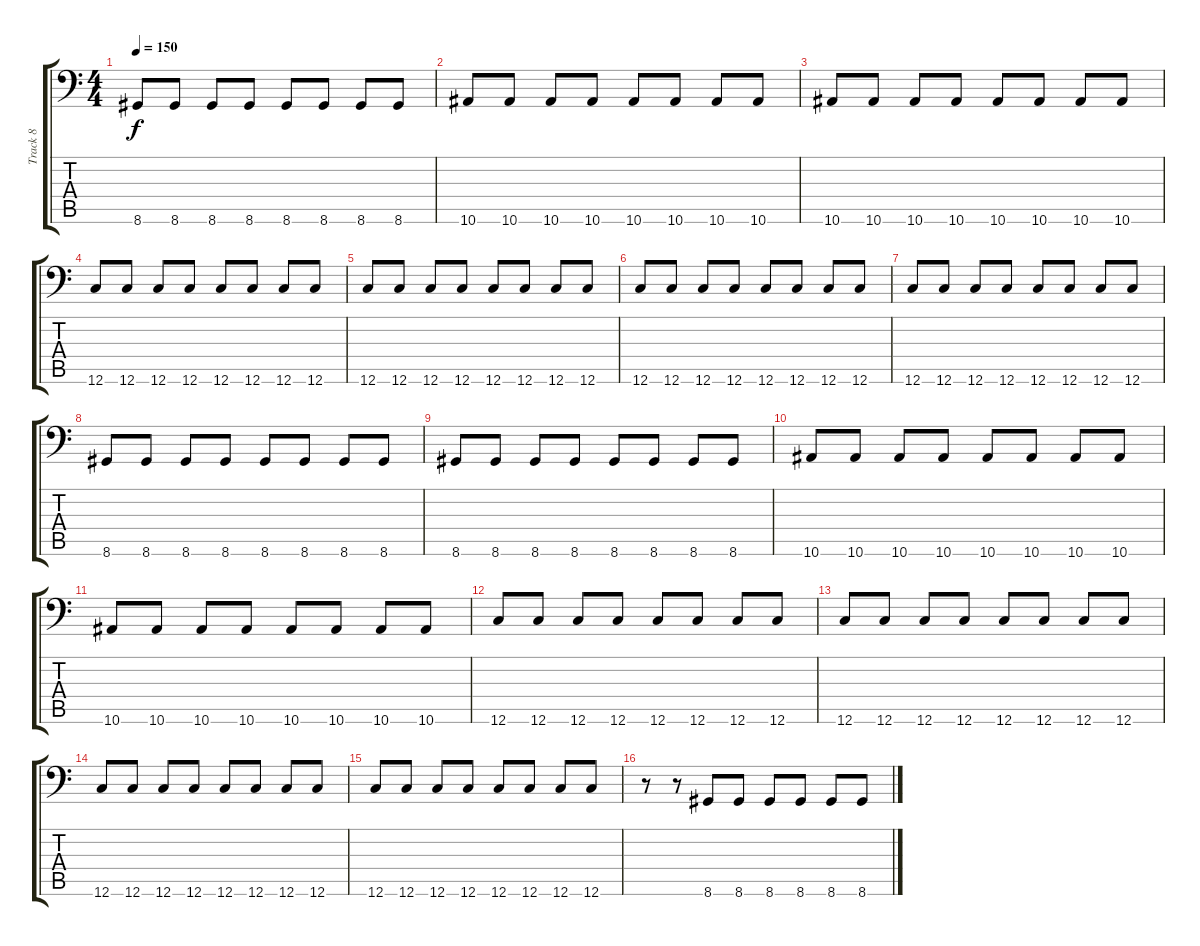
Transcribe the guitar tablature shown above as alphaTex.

\track ("Track 8" "Track 8") {instrument electricbasspick}
\staff {score tabs}
\tuning (D3 A2 F2 C2 G1 C1) {hide}
\ts (4 4)
\tempo 150
\clef f4
\ks c
8.6.8{dy f} 8.6.8 8.6.8 8.6.8 8.6.8 8.6.8 8.6.8 8.6.8 |
10.6.8 10.6.8 10.6.8 10.6.8 10.6.8 10.6.8 10.6.8 10.6.8 |
10.6.8 10.6.8 10.6.8 10.6.8 10.6.8 10.6.8 10.6.8 10.6.8 |
12.6.8 12.6.8 12.6.8 12.6.8 12.6.8 12.6.8 12.6.8 12.6.8 |
12.6.8 12.6.8 12.6.8 12.6.8 12.6.8 12.6.8 12.6.8 12.6.8 |
12.6.8 12.6.8 12.6.8 12.6.8 12.6.8 12.6.8 12.6.8 12.6.8 |
12.6.8 12.6.8 12.6.8 12.6.8 12.6.8 12.6.8 12.6.8 12.6.8 |
8.6.8 8.6.8 8.6.8 8.6.8 8.6.8 8.6.8 8.6.8 8.6.8 |
8.6.8 8.6.8 8.6.8 8.6.8 8.6.8 8.6.8 8.6.8 8.6.8 |
10.6.8 10.6.8 10.6.8 10.6.8 10.6.8 10.6.8 10.6.8 10.6.8 |
10.6.8 10.6.8 10.6.8 10.6.8 10.6.8 10.6.8 10.6.8 10.6.8 |
12.6.8 12.6.8 12.6.8 12.6.8 12.6.8 12.6.8 12.6.8 12.6.8 |
12.6.8 12.6.8 12.6.8 12.6.8 12.6.8 12.6.8 12.6.8 12.6.8 |
12.6.8 12.6.8 12.6.8 12.6.8 12.6.8 12.6.8 12.6.8 12.6.8 |
12.6.8 12.6.8 12.6.8 12.6.8 12.6.8 12.6.8 12.6.8 12.6.8 |
r.8 r.8 8.6.8 8.6.8 8.6.8 8.6.8 8.6.8 8.6.8
